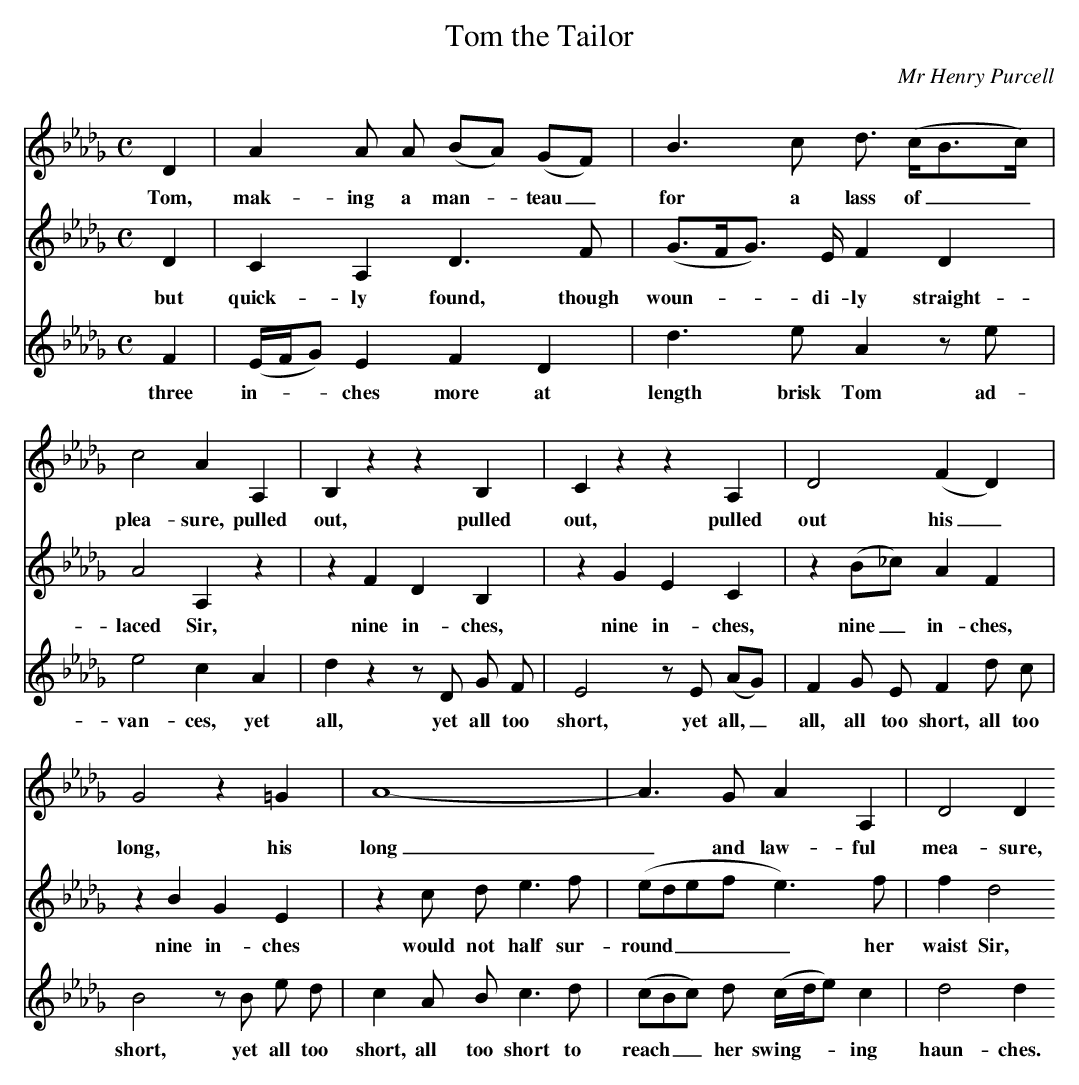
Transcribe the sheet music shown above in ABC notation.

X:1
T:Tom the Tailor
C:Mr Henry Purcell
M:C
L:1/8
K:Db
V:1
D2|A2A A (BA) (GF)|B3c d> (cB>c)|c4A2A,2|B,2z2z2B,2|C2z2z2A,2|D4(F2D2)|G4z2=G2|A8-|A3GA2A,2|D4D2
w:Tom, mak-ing a man--teau_ for a lass of__ plea-sure, pulled out, pulled out, pulled out his_ long, his long_ and law-ful mea-sure,
V:2
D2|C2A,2D3F|(G>FG>) EF2D2|A4A,2z2|z2F2D2B,2|z2G2E2C2|z2(B_c)A2F2|z2B2G2E2|z2c de3f|(edefe3)f|f2d4
w:but quick-ly found, though woun---di-ly straight-laced Sir, nine in-ches, nine in-ches, nine_ in-ches, nine in-ches would not half sur-round____ her waist Sir,
V:3
F2|(E/F/G)E2F2D2|d3eA2ze|e4c2A2|d2z2zD G F|E4zE (AG)|F2G EF2d c|B4zB e d|c2A Bc3d|(cBc) d (c/d/e)c2|d4d2
w:three in---ches more at length brisk Tom ad-van-ces, yet all, yet all too short, yet all,_ all, all too short, all too short, yet all too short, all too short to reach__ her swing---ing haun-ches.
